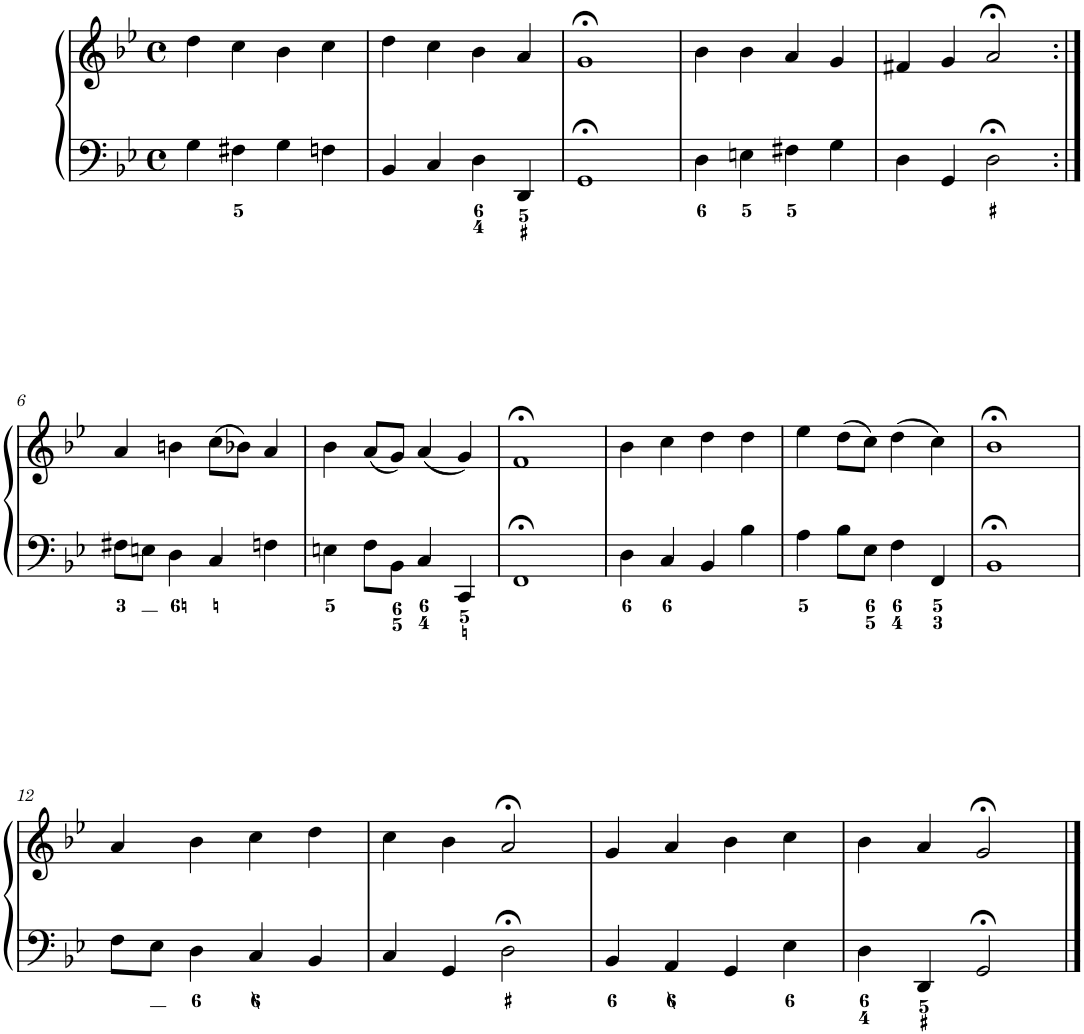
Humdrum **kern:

**kern	**kern
*part1	*part1
*staff2	*staff1
*I"Piano	*
*I'Pno.	*
*clefF4	*clefG2
*k[b-e-]	*k[b-e-]
*M4/4	*M4/4
*met(c)	*met(c)
=1	=1
4G\	4dd\
4F#X\	4cc\
4G\	4b-\
4Fn\	4cc\
=2	=2
4BB-/	4dd\
4C/	4cc\
4D\	4b-\
4DD/	4a/
=3	=3
1GG;<	1g;<
=4	=4
4D\	4b-\
4En\	4b-\
4F#X\	4a/
4G\	4g/
=5	=5
4D\	4f#X/
4GG/	4g/
2D;<\	2a;</
!!LO:LB:g=z
=6:|!	=6:|!
8F#X\L	4a/
8En\J	.
4D\	4bn\
4C/	(8cc\L
.	8b-X\J)
4Fn\	4a/
=7	=7
4En\	4b-\
8F\L	(8a/L
8BB-\J	8g/J)
4C/	(4a/
4CC/	4g/)
=8	=8
1FF;<	1f;<
=9	=9
4D\	4b-\
4C/	4cc\
4BB-/	4dd\
4B-\	4dd\
=10	=10
4A\	4ee-\
8B-\L	(8dd\L
8E-\J	8cc\J)
4F\	(4dd\
4FF/	4cc\)
=11	=11
1BB-;<	1b-;<
!!LO:LB:g=z
=12	=12
8F\L	4a/
8E-\J	.
4D\	4b-\
4C/	4cc\
4BB-/	4dd\
=13	=13
4C/	4cc\
4GG/	4b-\
2D;<\	2a;</
=14	=14
4BB-/	4g/
4AA/	4a/
4GG/	4b-\
4E-\	4cc\
=15	=15
4D\	4b-\
4DD/	4a/
2GG;</	2g;</
==	==
*-	*-
